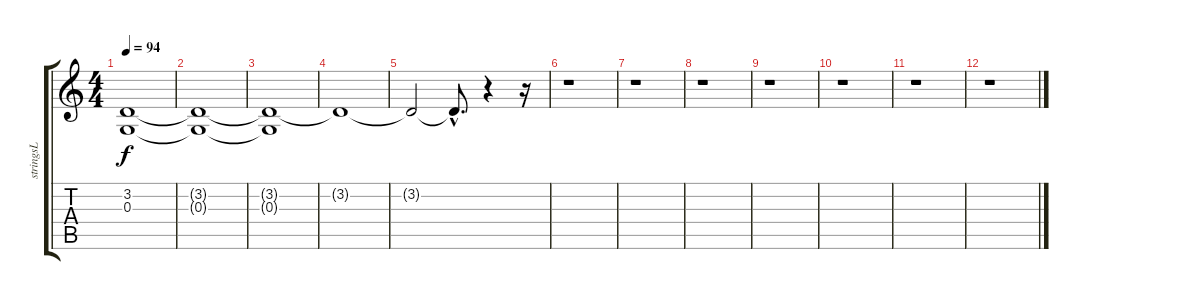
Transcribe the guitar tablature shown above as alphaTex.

\track ("stringsL" "stringsL") {instrument tremolostrings}
\staff {score tabs}
\tuning (E4 B3 G3 D3 A2 E2) {hide}
\ts (4 4)
\tempo 94
\clef g2
\ks c
(3.2{t} 0.3{t}).1{dy f} |
(3.2{t} 0.3{t}).1 |
(3.2{t} 0.3{t}).1 |
3.2{t}.1 |
3.2{t}.2 3.2{hac t}.8{d} r.4 r.16 |
r.1 |
r.1 |
r.1 |
r.1 |
r.1 |
r.1 |
r.1
